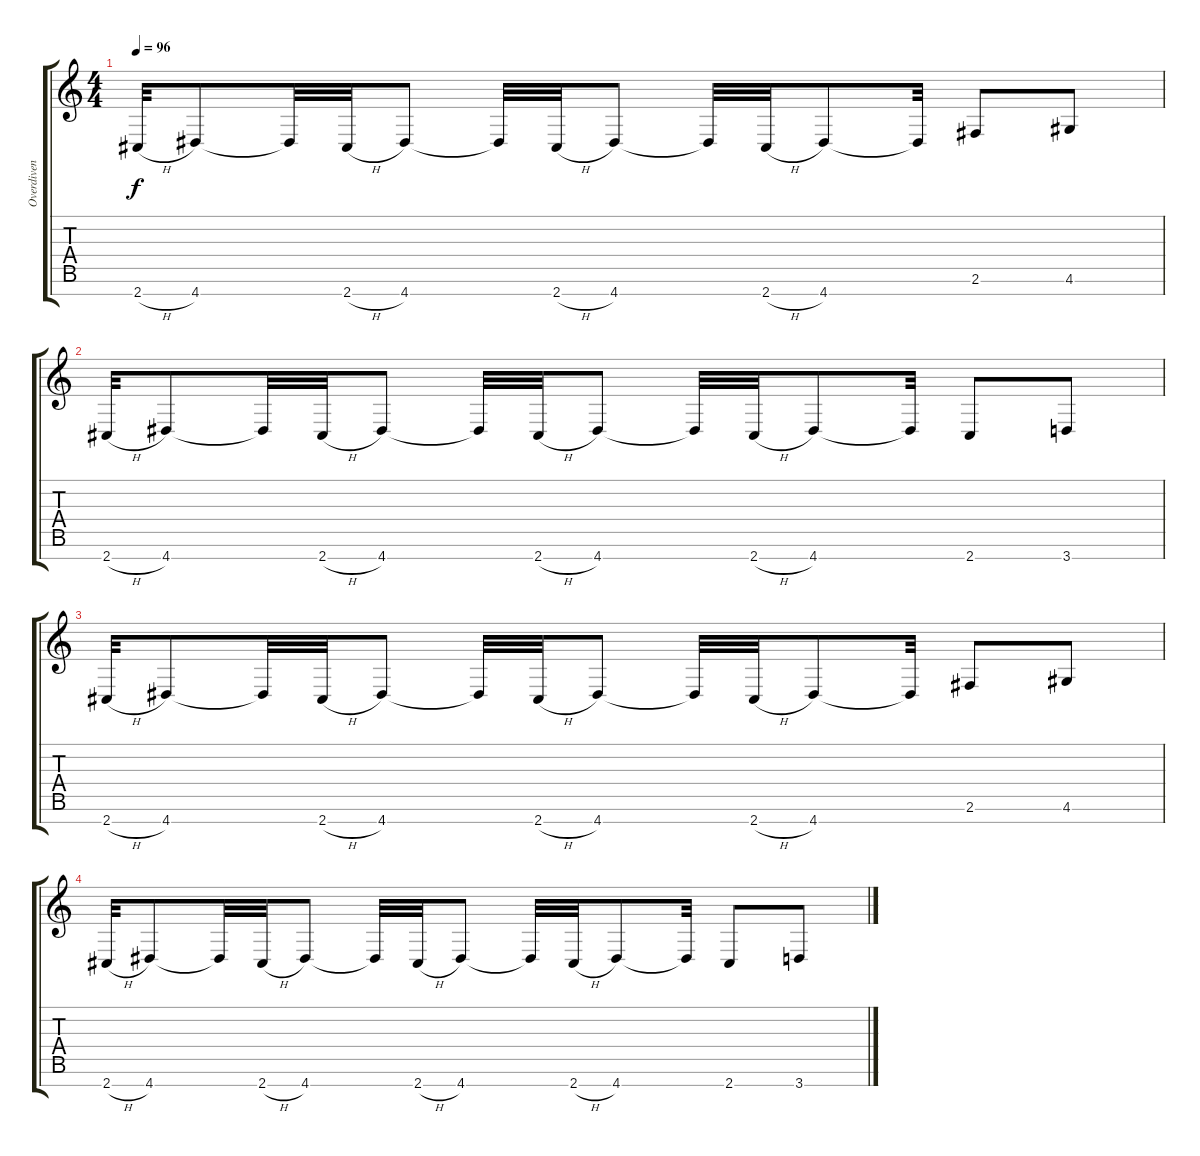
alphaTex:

\track ("Overdiven Guitar" "Overdiven ") {instrument distortionguitar}
\staff {score tabs}
\tuning (E4 B3 G3 D3 A2 E2 B1) {hide}
\ts (4 4)
\tempo 96
\clef g2
\ks c
2.7{h}.32{dy f} 4.7.8 4.7{t}.32 2.7{h}.32 4.7.8 4.7{t}.32 2.7{h}.32 4.7.8 4.7{t}.32 2.7{h}.32 4.7.8 4.7{t}.32 2.6.8 4.6.8 |
2.7{h}.32 4.7.8 4.7{t}.32 2.7{h}.32 4.7.8 4.7{t}.32 2.7{h}.32 4.7.8 4.7{t}.32 2.7{h}.32 4.7.8 4.7{t}.32 2.7.8 3.7.8 |
2.7{h}.32 4.7.8 4.7{t}.32 2.7{h}.32 4.7.8 4.7{t}.32 2.7{h}.32 4.7.8 4.7{t}.32 2.7{h}.32 4.7.8 4.7{t}.32 2.6.8 4.6.8 |
2.7{h}.32 4.7.8 4.7{t}.32 2.7{h}.32 4.7.8 4.7{t}.32 2.7{h}.32 4.7.8 4.7{t}.32 2.7{h}.32 4.7.8 4.7{t}.32 2.7.8 3.7.8
